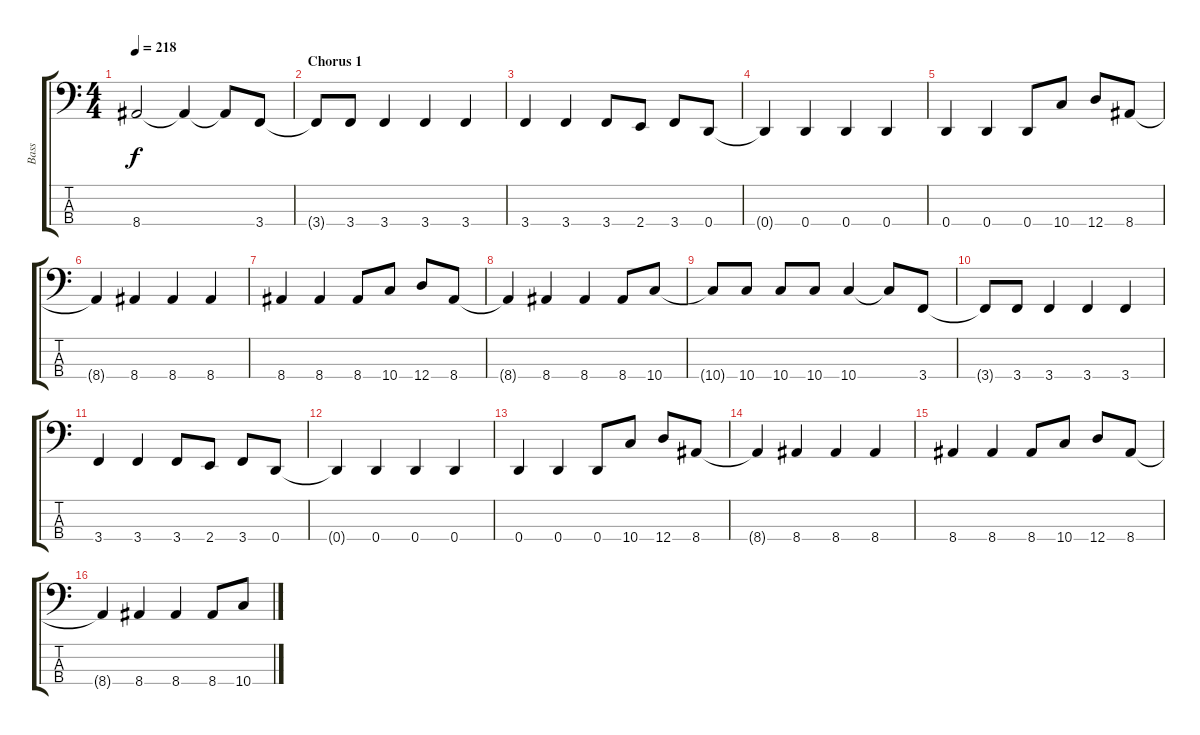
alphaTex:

\track ("Bass" "Bass") {instrument electricbasspick}
\staff {score tabs}
\tuning (G2 D2 A1 D1) {hide}
\ts (4 4)
\tempo 218
\clef f4
\ks c
8.4{t}.2{dy f} 8.4{t}.4 8.4{t}.8 3.4.8 |
\section ("" "Chorus 1")
3.4{t}.8 3.4.8 3.4.4 3.4.4 3.4.4 |
3.4.4 3.4.4 3.4.8 2.4.8 3.4.8 0.4.8 |
0.4{t}.4 0.4.4 0.4.4 0.4.4 |
0.4.4 0.4.4 0.4.8 10.4.8 12.4.8 8.4.8 |
8.4{t}.4 8.4.4 8.4.4 8.4.4 |
8.4.4 8.4.4 8.4.8 10.4.8 12.4.8 8.4.8 |
8.4{t}.4 8.4.4 8.4.4 8.4.8 10.4.8 |
10.4{t}.8 10.4.8 10.4.8 10.4.8 10.4.4 10.4{t}.8 3.4.8 |
3.4{t}.8 3.4.8 3.4.4 3.4.4 3.4.4 |
3.4.4 3.4.4 3.4.8 2.4.8 3.4.8 0.4.8 |
0.4{t}.4 0.4.4 0.4.4 0.4.4 |
0.4.4 0.4.4 0.4.8 10.4.8 12.4.8 8.4.8 |
8.4{t}.4 8.4.4 8.4.4 8.4.4 |
8.4.4 8.4.4 8.4.8 10.4.8 12.4.8 8.4.8 |
8.4{t}.4 8.4.4 8.4.4 8.4.8 10.4.8
